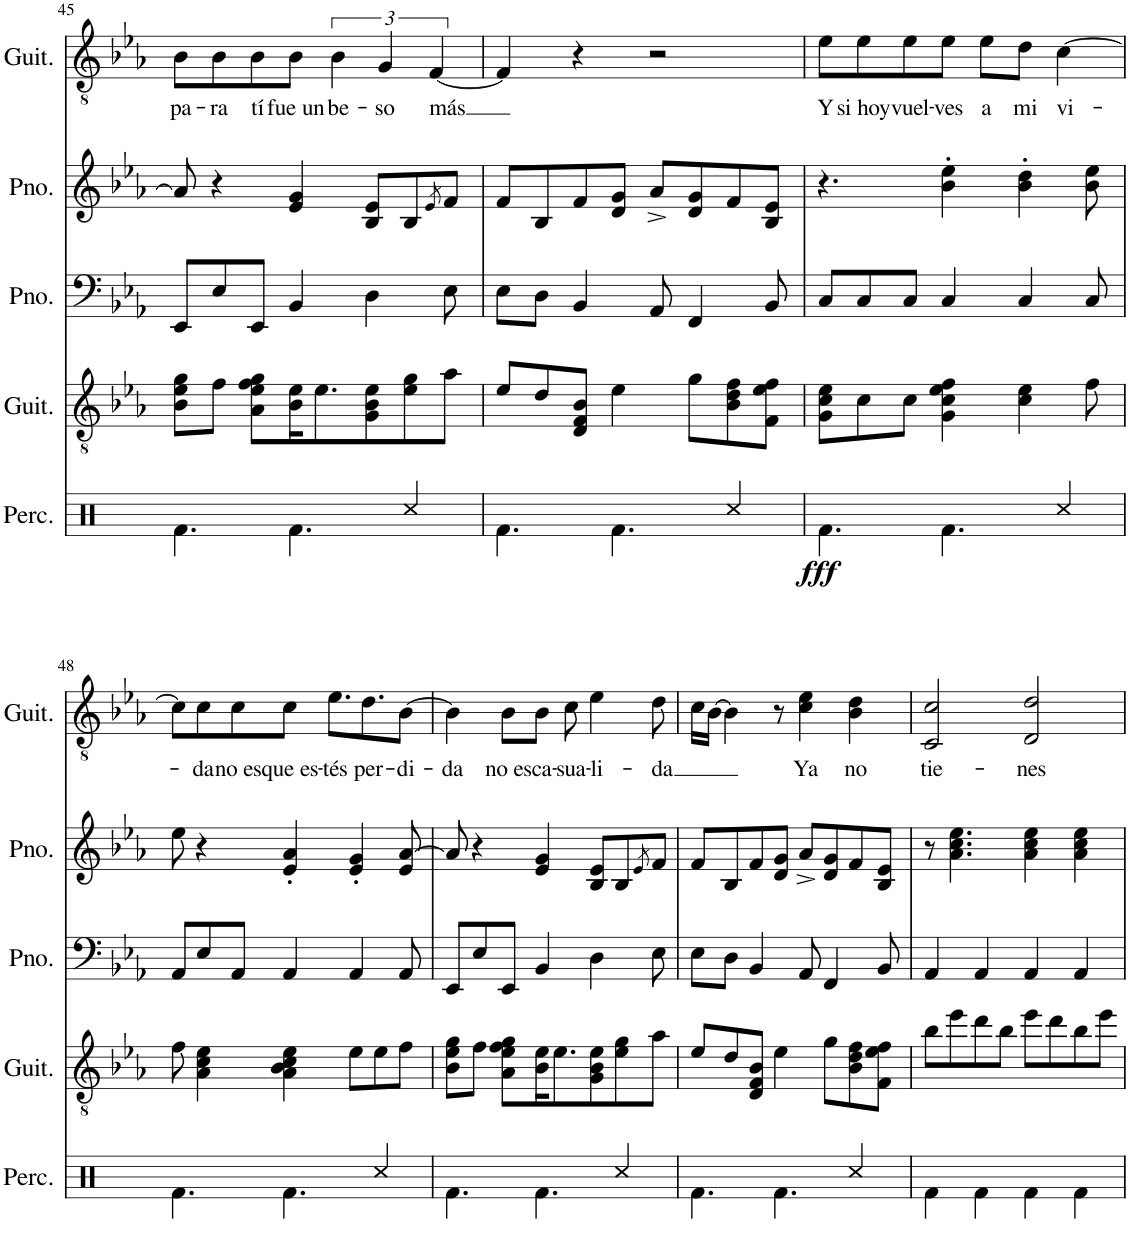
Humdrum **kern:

**kern	**dynam	**kern	**kern	**kern	**kern	**text
*part5	*part5	*part4	*part3	*part2	*part1	*part1
*staff5	*staff5	*staff4	*staff3	*staff2	*staff1	*staff1
*I"Set de percusión	*	*I"Guitarra acústica	*I"Piano	*I"Piano	*I"Guitarra clásica	*
*I'Perc.	*	*I'Guit.	*I'Pno.	*I'Pno.	*I'Guit.	*
!!LO:PB:g=z
*clefX	*	*clefGv2	*clefF4	*clefG2	*clefGv2	*
*k[]	*	*k[b-e-a-]	*k[b-e-a-]	*k[b-e-a-]	*k[b-e-a-]	*
*M4/4	*	*M4/4	*M4/4	*M4/4	*M4/4	*
=45	=45	=45	=45	=45	=45	=45
!	!	!	!	!	!	!LO:LY:b
4.Rf\	.	8B-\ 8e-\ 8g\L	8EE-/L	8a-/]	8B-\L	pa-
!	!	!	!	!	!	!LO:LY:b
.	.	8f\J	8E-/	4r	8B-\	-ra
!	!	!	!	!	!	!LO:LY:b
.	.	8A-\ 8e-\ 8f\ 8g\L	8EE-/J	.	8B-\	tí
!	!	!	!	!	!	!LO:LY:b
4.Rf\	.	16B-\ 16e-\K	4BB-/	4e-/ 4g/	8B-\J	fue un
.	.	8.e-\	.	.	.	.
!	!	!	!	!	!	!LO:LY:b
.	.	.	.	.	6B-\	be-
.	.	8G\ 8B-\ 8e-\	4D\	8B-/ 8e-/L	.	.
!	!	!	!	!	!	!LO:LY:b
.	.	.	.	.	6G/	-so
4Rcc/	.	8e-\ 8g\	.	8B-/	.	.
!	!	!	!	!	!	!LO:LY:b
.	.	.	.	.	[6F/	más
.	.	.	.	8qe-/	.	.
.	.	8a-\J	8E-\	8f/J	.	.
=46	=46	=46	=46	=46	=46	=46
4.Rf\	.	8e-/L	8E-\L	8f/L	4F/]	.
.	.	8d/	8D\J	8B-/	.	.
.	.	8D/ 8F/ 8B-/J	4BB-/	8f/	4r	.
4.Rf\	.	4e-\	.	8d/ 8g/J	.	.
.	.	.	8AA-/	8a-^/L	2r	.
.	.	8g\L	4FF/	8d/ 8g/	.	.
4Rcc/	.	8B-\ 8d\ 8f\	.	8f/	.	.
.	.	8F\ 8e-\ 8f\J	8BB-/	8B-/ 8e-/J	.	.
=47	=47	=47	=47	=47	=47	=47
!	!LO:DY:b	!	!	!	!	!LO:LY:b
4.Rf\	fff	8G\ 8c\ 8e-\L	8C/L	4.r	8e-\L	Y
!	!	!	!	!	!	!LO:LY:b
.	.	8c\	8C/	.	8e-\	si hoy
!	!	!	!	!	!	!LO:LY:b
.	.	8c\J	8C/J	.	8e-\	vuel-
!	!	!	!	!	!	!LO:LY:b
4.Rf\	.	4G\ 4c\ 4e-\ 4f\	4C/	4b-\' 4ee-\'	8e-\J	-ves
!	!	!	!	!	!	!LO:LY:b
.	.	.	.	.	8e-\L	a
!	!	!	!	!	!	!LO:LY:b
.	.	4c\ 4e-\	4C/	4b-\' 4dd\'	8d\J	mi
!	!	!	!	!	!	!LO:LY:b
4Rcc/	.	.	.	.	[4c\	vi-
.	.	8f\	8C/	8b-\ 8ee-\	.	.
!!LO:LB:g=z
=48	=48	=48	=48	=48	=48	=48
4.Rf\	.	8f\	8AA-/L	8ee-\	8c\L]	.
!	!	!	!	!	!	!LO:LY:b
.	.	4A-\ 4c\ 4e-\	8E-/	4r	8c\	-da
!	!	!	!	!	!	!LO:LY:b
.	.	.	8AA-/J	.	8c\	no es
!	!	!	!	!	!	!LO:LY:b
4.Rf\	.	4A-\ 4B-\ 4c\ 4e-\	4AA-/	4e-/' 4a-/'	8c\J	que es-
!	!	!	!	!	!	!LO:LY:b
.	.	.	.	.	8.e-\L	-tés
.	.	8e-\L	4AA-/	4e-/' 4g/'	.	.
!	!	!	!	!	!	!LO:LY:b
.	.	.	.	.	8.d\	per-
4Rcc/	.	8e-\	.	.	.	.
!	!	!	!	!	!	!LO:LY:b
.	.	8f\J	8AA-/	8e-/ [8a-/	[8B-\J	-di-
=49	=49	=49	=49	=49	=49	=49
!	!	!	!	!	!	!LO:LY:b
4.Rf\	.	8B-\ 8e-\ 8g\L	8EE-/L	8a-/]	4B-\]	-da
.	.	8f\J	8E-/	4r	.	.
!	!	!	!	!	!	!LO:LY:b
.	.	8A-\ 8e-\ 8f\ 8g\L	8EE-/J	.	8B-\L	no es
!	!	!	!	!	!	!LO:LY:b
4.Rf\	.	16B-\ 16e-\K	4BB-/	4e-/ 4g/	8B-\J	ca-
.	.	8.e-\	.	.	.	.
!	!	!	!	!	!	!LO:LY:b
.	.	.	.	.	8c\	-sua-
!	!	!	!	!	!	!LO:LY:b
.	.	8G\ 8B-\ 8e-\	4D\	8B-/ 8e-/L	4e-\	-li-
4Rcc/	.	8e-\ 8g\	.	8B-/	.	.
.	.	.	.	8qe-/	.	.
!	!	!	!	!	!	!LO:LY:b
.	.	8a-\J	8E-\	8f/J	8d\	-da
=50	=50	=50	=50	=50	=50	=50
4.Rf\	.	8e-/L	8E-\L	8f/L	16c\LL	.
.	.	.	.	.	[16B-\JJ	.
.	.	8d/	8D\J	8B-/	4B-\]	.
.	.	8D/ 8F/ 8B-/J	4BB-/	8f/	.	.
4.Rf\	.	4e-\	.	8d/ 8g/J	8r	.
!	!	!	!	!	!	!LO:LY:b
.	.	.	8AA-/	8a-^/L	4c\ 4e-\	Ya
.	.	8g\L	4FF/	8d/ 8g/	.	.
!	!	!	!	!	!	!LO:LY:b
4Rcc/	.	8B-\ 8d\ 8f\	.	8f/	4B-\ 4d\	no
.	.	8F\ 8e-\ 8f\J	8BB-/	8B-/ 8e-/J	.	.
=51	=51	=51	=51	=51	=51	=51
!	!	!	!	!	!	!LO:LY:b
4Rf\	.	8b-\L	4AA-/	8r	2C/ 2c/	tie-
.	.	8ee-\	.	4.a-\ 4.cc\ 4.ee-\	.	.
4Rf\	.	8dd\	4AA-/	.	.	.
.	.	8b-\J	.	.	.	.
!	!	!	!	!	!	!LO:LY:b
4Rf\	.	8ee-\L	4AA-/	4a-\ 4cc\ 4ee-\	2D/ 2d/	-nes
.	.	8dd\	.	.	.	.
4Rf\	.	8b-\	4AA-/	4a-\ 4cc\ 4ee-\	.	.
.	.	8ee-\J	.	.	.	.
=	=	=	=	=	=	=
*-	*-	*-	*-	*-	*-	*-
